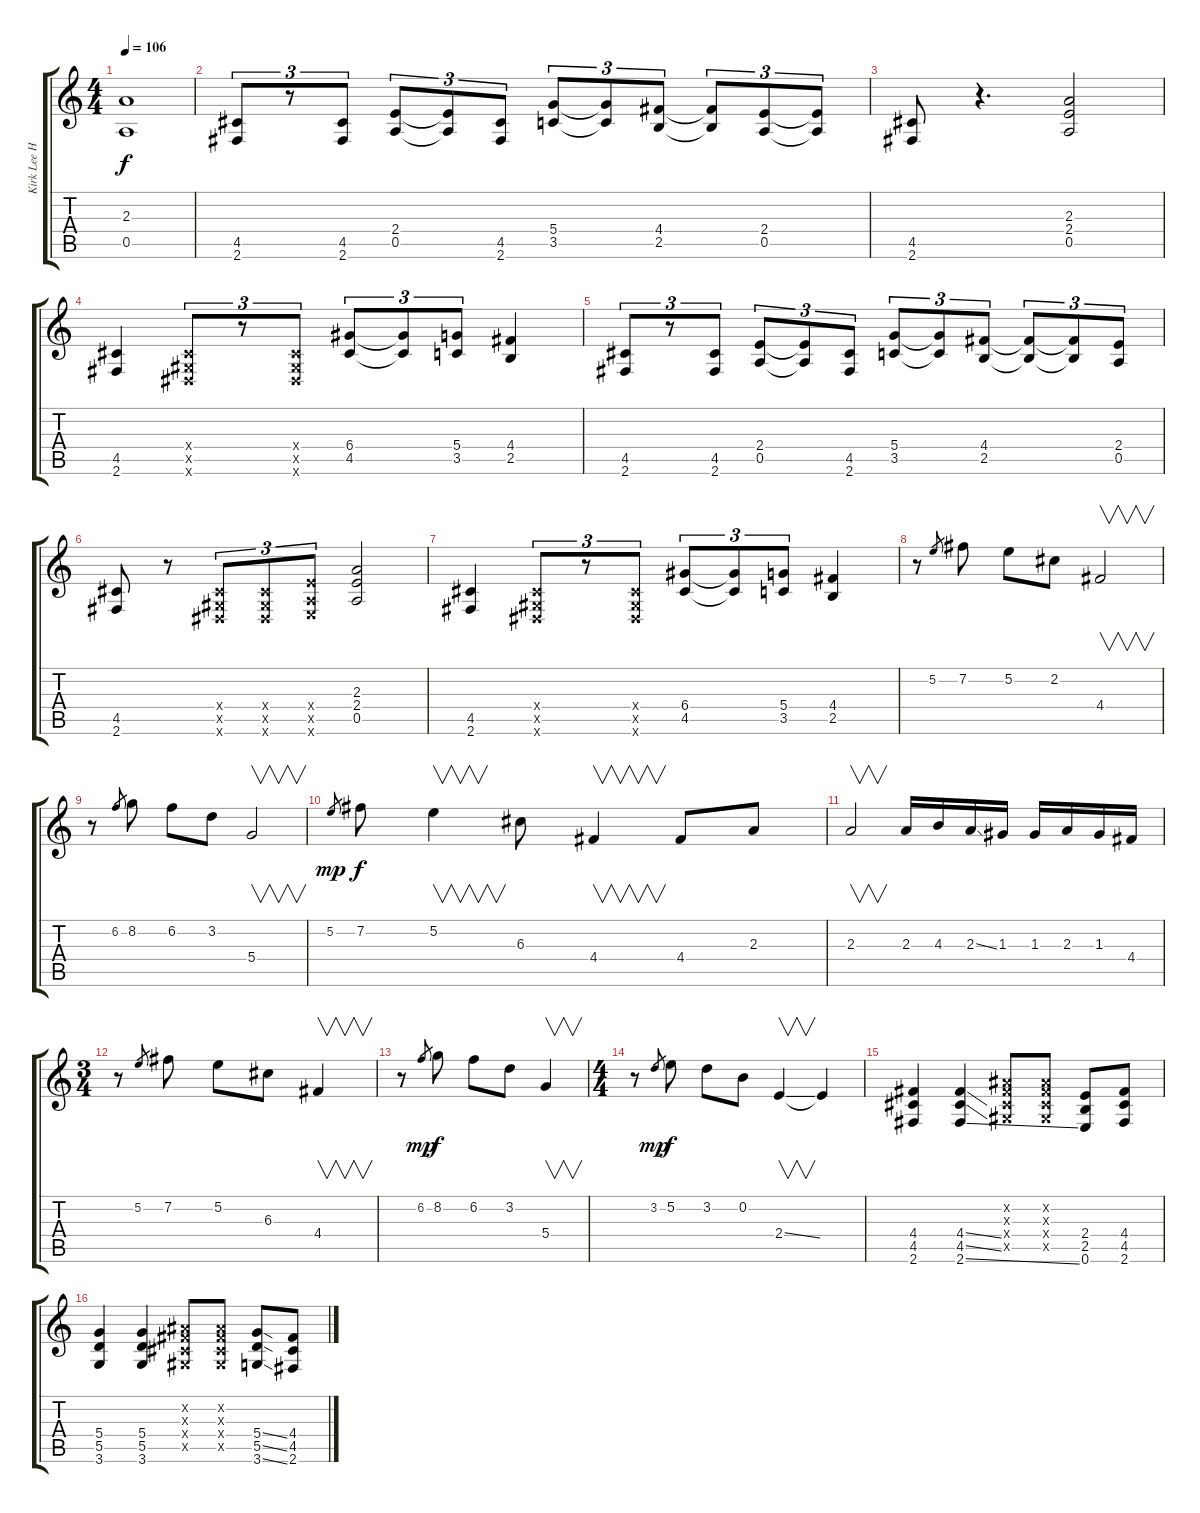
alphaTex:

\track ("Kirk Lee Hammett" "Kirk Lee H") {instrument distortionguitar}
\staff {score tabs}
\tuning (E4 B3 G3 D3 A2 E2) {hide}
\ts (4 4)
\tempo 106
\clef g2
\ks c
(2.3 0.5).1{dy f} |
(4.5 2.6).8{tu (3 2)} r.8{tu (3 2)} (4.5 2.6).8{tu (3 2)} (2.4 0.5).8{tu (3 2)} (2.4{t} 0.5{t}).8{tu (3 2)} (4.5 2.6).8{tu (3 2)} (5.4 3.5).8{tu (3 2)} (5.4{t} 3.5{t}).8{tu (3 2)} (4.4 2.5).8{tu (3 2)} (4.4{t} 2.5{t}).8{tu (3 2)} (2.4 0.5).8{tu (3 2)} (2.4{t} 0.5{t}).8{tu (3 2)} |
(4.5 2.6).8 r.4{d} (2.3 2.4 0.5).2 |
(4.5 2.6).4 (-1.4{x} -1.5{x} -1.6{x}).8{tu (3 2)} r.8{tu (3 2)} (-1.4{x} -1.5{x} -1.6{x}).8{tu (3 2)} (6.4 4.5).8{tu (3 2)} (6.4{t} 4.5{t}).8{tu (3 2)} (5.4 3.5).8{tu (3 2)} (4.4 2.5).4 |
(4.5 2.6).8{tu (3 2)} r.8{tu (3 2)} (4.5 2.6).8{tu (3 2)} (2.4 0.5).8{tu (3 2)} (2.4{t} 0.5{t}).8{tu (3 2)} (4.5 2.6).8{tu (3 2)} (5.4 3.5).8{tu (3 2)} (5.4{t} 3.5{t}).8{tu (3 2)} (4.4 2.5).8{tu (3 2)} (4.4{t} 2.5{t}).8{tu (3 2)} (4.4{t} 2.5{t}).8{tu (3 2)} (2.4 0.5).8{tu (3 2)} |
(4.5 2.6).8 r.8 (-1.4{x} -1.5{x} -1.6{x}).8{tu (3 2)} (-1.4{x} -1.5{x} -1.6{x}).8{tu (3 2)} (2.4{x} 0.5{x} 0.6{x}).8{tu (3 2)} (2.3 2.4 0.5).2 |
(4.5 2.6).4 (-1.4{x} -1.5{x} -1.6{x}).8{tu (3 2)} r.8{tu (3 2)} (-1.4{x} -1.5{x} -1.6{x}).8{tu (3 2)} (6.4 4.5).8{tu (3 2)} (6.4{t} 4.5{t}).8{tu (3 2)} (5.4 3.5).8{tu (3 2)} (4.4 2.5).4 |
r.8 5.2.8{gr} 7.2.8 5.2.8 2.2.8 4.4.2{v} |
r.8 6.2.8{gr} 8.2.8 6.2.8 3.2.8 5.4.2{v} |
5.2.8{gr dy mp} 7.2.8{dy f} 5.2.4{v} 6.3.8 4.4.4{v} 4.4.8 2.3.8 |
2.3.2{v} 2.3.16 4.3.16 2.3{ss}.16 1.3.16 1.3.16 2.3.16 1.3.16 4.4.16 |
\ts (3 4)
r.8 5.2.8{gr} 7.2.8 5.2.8 6.3.8 4.4.4{v} |
r.8 6.2.8{gr dy mp} 8.2.8{dy f} 6.2.8 3.2.8 5.4.4{v} |
\ts (4 4)
r.8 3.2.8{gr dy mp} 5.2.8{dy f} 3.2.8 0.2.8 2.4{ss}.4{v} 2.4{t}.4 |
(4.4 4.5 2.6).4 (4.4{ss} 4.5{ss} 2.6{ss}).4 (-1.2{x} -1.3{x} -1.4{x} -1.5{x}).8 (-1.2{x} -1.3{x} -1.4{x} -1.5{x}).8 (2.4 2.5 0.6).8 (4.4 4.5 2.6).8 |
(5.4 5.5 3.6).4 (5.4 5.5 3.6).4 (-1.2{x} -1.3{x} -1.4{x} -1.5{x}).8 (-1.2{x} -1.3{x} -1.4{x} -1.5{x}).8 (5.4{ss} 5.5{ss} 3.6{ss}).8 (4.4 4.5 2.6).8
